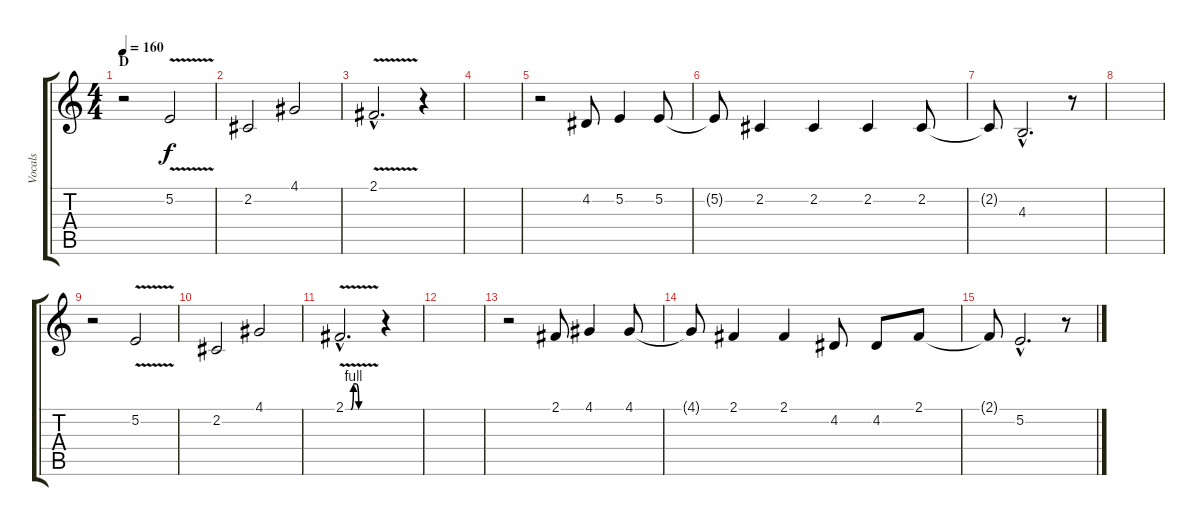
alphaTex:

\track ("Vocals" "Vocals") {instrument lead6voice}
\staff {score tabs}
\tuning (E4 B3 G3 D3 A2 D2) {hide}
\ts (4 4)
\section ("" "D")
\tempo 160
\clef g2
\ks c
r.2{dy f} 5.2{v}.2 |
2.2.2 4.1.2 |
2.1{v hac}.2{d} r.4 |
|
r.2 4.2.8 5.2.4 5.2.8 |
5.2{t}.8 2.2.4 2.2.4 2.2.4 2.2.8 |
2.2{t}.8 4.3{hac}.2{d} r.8 |
|
r.2 5.2{v}.2 |
2.2.2 4.1.2 |
2.1{be (custom 0 0 10 0 15 4 20 4 25 0 30 0 45 0 60 0) v hac}.2{d} r.4 |
|
r.2 2.1.8 4.1.4 4.1.8 |
4.1{t}.8 2.1.4 2.1.4 4.2.8 4.2.8 2.1.8 |
2.1{t}.8 5.2{hac}.2{d} r.8
